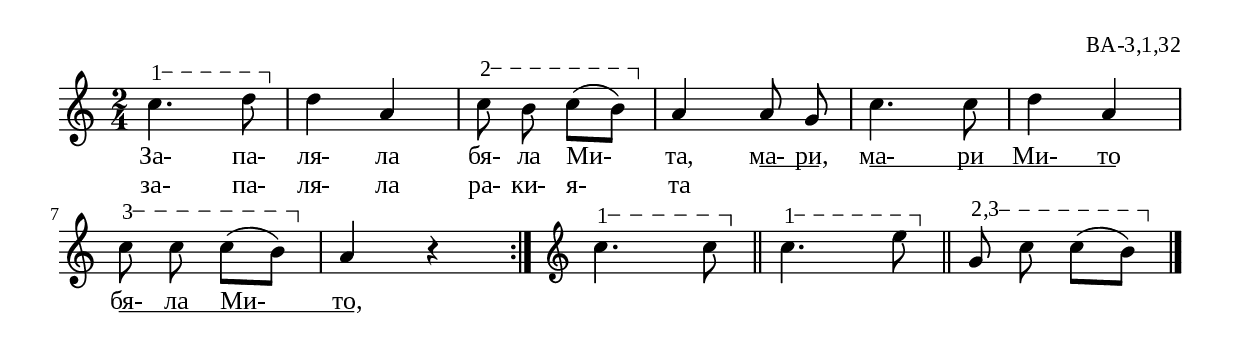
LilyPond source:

%{
BA_3_1_32
%}

\include "td-preamble.ly"

\score {
\relative c'' {
%% \tempo 4 = 152
  \time 2/4
\varA
c4.\startTextSpan d8\stopTextSpan | 
d4 a | 
\varB
c8\noBeam\startTextSpan b c( b\stopTextSpan) | 
a4 a8\noBeam g | c4. c8 | d4 a | 
\break
\varC
c8\noBeam\startTextSpan c c( b\stopTextSpan) | 
a4 r4
 \bar ":|" 
\endm
\varA
c4.\startTextSpan c8\stopTextSpan \bar "||"
\varA
c4.\startTextSpan e8\stopTextSpan \bar "||"
\varBC
g,8\noBeam\startTextSpan c c( b\stopTextSpan) 
\bar "|."
%\varC
%g8\noBeam\startTextSpan c c( b\stopTextSpan) \bar "|." 
}
\addlyrics { За- па- ля- ла бя- ла Ми- та, ма- \startTextSpan ри, \stopTextSpan 
ма- \startTextSpan ри Ми- то \stopTextSpan 
бя- \startTextSpan ла Ми- то, \stopTextSpan }
\addlyrics { за- па- ля- ла ра- ки- я- та }
%
\layout {
  indent = #0
  line-width = 190\mm
  ragged-right=##f
\context {
      \Lyrics
      \consists "Text_spanner_engraver"
      \override TextSpanner #'direction = #DOWN
      \override TextSpanner #'style = #'line    
      \override TextSpanner #'outside-staff-priority = ##f
      \override TextSpanner #'padding = #0.2 % sets the distance of the line from the lyrics
      \override TextSpanner #'bound-details =
      #`((left . ((Y . 0)
                  (padding . 0)
                  (attach-dir . ,LEFT)))
         (left-broken . ((end-on-note . #t)))
         (right . ((Y . 0)
                   (padding . 0)
                   (attach-dir . ,RIGHT))))
    }
  
}
%
\midi { 
	\context {
		\Score
		tempoWholesPerMinute = #(ly:make-moment 152 4)
		}
	}
}
%
\header{
  opus = "ВА-3,1,32"
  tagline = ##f
}


